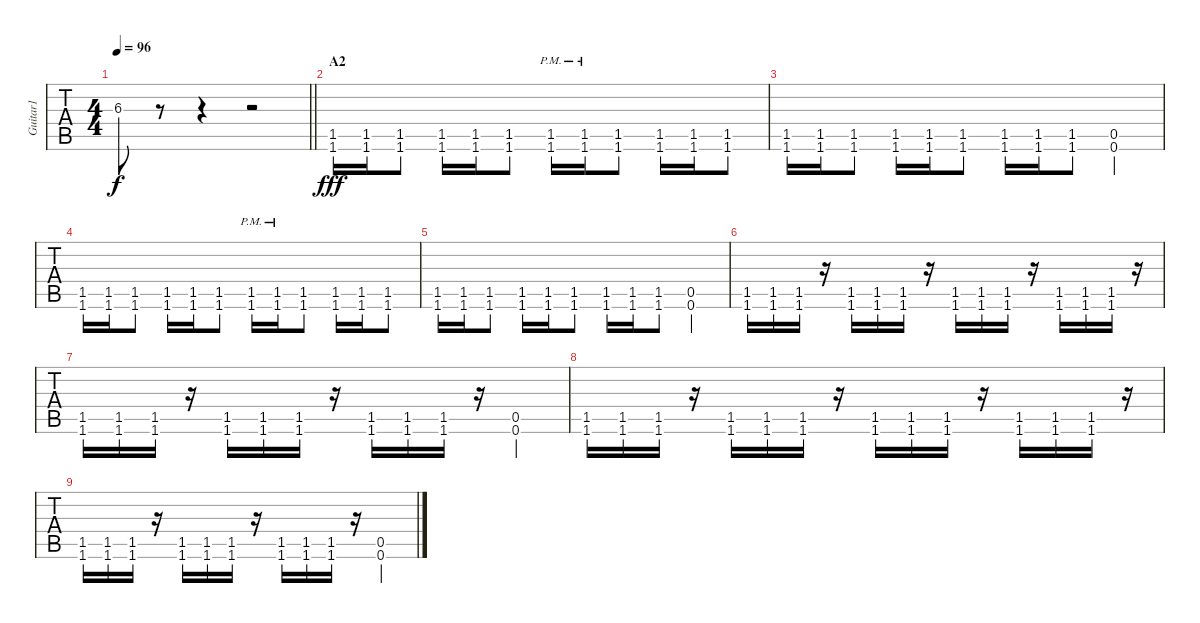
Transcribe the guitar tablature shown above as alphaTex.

\track ("Guitar1" "Guitar1") {instrument distortionguitar}
\staff {tabs}
\tuning (E4 B3 G3 D3 A2 D2) {hide}
\ts (4 4)
\tempo 96
\clef g2
\barLineRight lightlight
\ks c
6.3.8{dy f} r.8 r.4 r.2 |
\section ("" "A2")
(1.5 1.6).16{dy fff} (1.5 1.6).16 (1.5 1.6).8 (1.5 1.6).16 (1.5 1.6).16 (1.5 1.6).8 (1.5{pm} 1.6{pm}).16 (1.5{pm} 1.6{pm}).16 (1.5 1.6).8 (1.5 1.6).16 (1.5 1.6).16 (1.5 1.6).8 |
(1.5 1.6).16 (1.5 1.6).16 (1.5 1.6).8 (1.5 1.6).16 (1.5 1.6).16 (1.5 1.6).8 (1.5 1.6).16 (1.5 1.6).16 (1.5 1.6).8 (0.5 0.6).4 |
(1.5 1.6).16 (1.5 1.6).16 (1.5 1.6).8 (1.5 1.6).16 (1.5 1.6).16 (1.5 1.6).8 (1.5{pm} 1.6{pm}).16 (1.5{pm} 1.6{pm}).16 (1.5 1.6).8 (1.5 1.6).16 (1.5 1.6).16 (1.5 1.6).8 |
(1.5 1.6).16 (1.5 1.6).16 (1.5 1.6).8 (1.5 1.6).16 (1.5 1.6).16 (1.5 1.6).8 (1.5 1.6).16 (1.5 1.6).16 (1.5 1.6).8 (0.5 0.6).4 |
(1.5 1.6).16 (1.5 1.6).16 (1.5 1.6).16 r.16 (1.5 1.6).16 (1.5 1.6).16 (1.5 1.6).16 r.16 (1.5 1.6).16 (1.5 1.6).16 (1.5 1.6).16 r.16 (1.5 1.6).16 (1.5 1.6).16 (1.5 1.6).16 r.16 |
(1.5 1.6).16 (1.5 1.6).16 (1.5 1.6).16 r.16 (1.5 1.6).16 (1.5 1.6).16 (1.5 1.6).16 r.16 (1.5 1.6).16 (1.5 1.6).16 (1.5 1.6).16 r.16 (0.5 0.6).4 |
(1.5 1.6).16 (1.5 1.6).16 (1.5 1.6).16 r.16 (1.5 1.6).16 (1.5 1.6).16 (1.5 1.6).16 r.16 (1.5 1.6).16 (1.5 1.6).16 (1.5 1.6).16 r.16 (1.5 1.6).16 (1.5 1.6).16 (1.5 1.6).16 r.16 |
(1.5 1.6).16 (1.5 1.6).16 (1.5 1.6).16 r.16 (1.5 1.6).16 (1.5 1.6).16 (1.5 1.6).16 r.16 (1.5 1.6).16 (1.5 1.6).16 (1.5 1.6).16 r.16 (0.5 0.6).4
